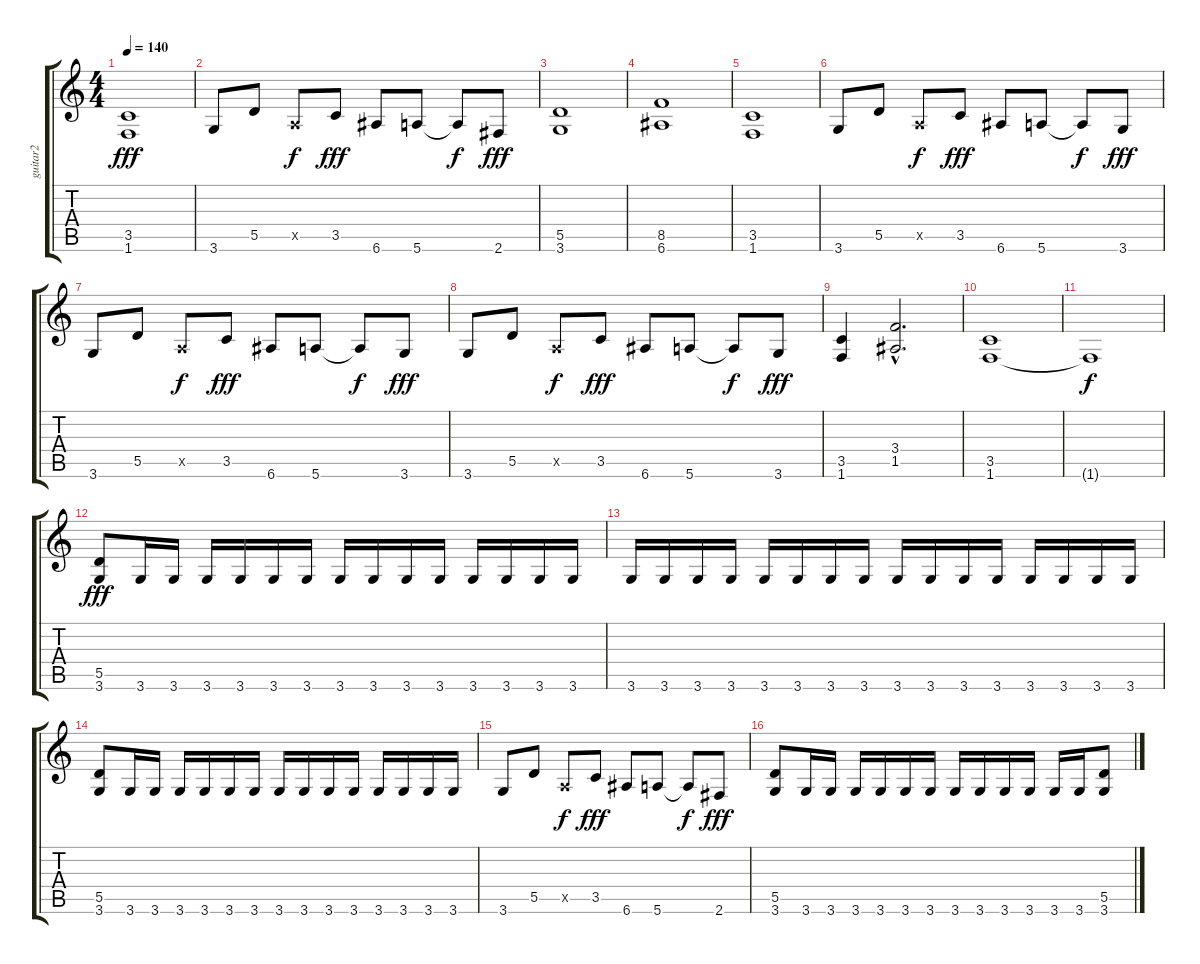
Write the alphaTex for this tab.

\track ("guitar2" "guitar2") {instrument distortionguitar}
\staff {score tabs}
\tuning (E4 B3 G3 D3 A2 E2) {hide}
\ts (4 4)
\tempo 140
\clef g2
\ks c
(3.5 1.6).1{dy fff} |
3.6.8 5.5.8 0.5{x}.8{dy f} 3.5.8{dy fff} 6.6.8 5.6.8 5.6{t}.8{dy f} 2.6.8{dy fff} |
(5.5 3.6).1 |
(8.5 6.6).1 |
(3.5 1.6).1 |
3.6.8 5.5.8 0.5{x}.8{dy f} 3.5.8{dy fff} 6.6.8 5.6.8 5.6{t}.8{dy f} 3.6.8{dy fff} |
3.6.8 5.5.8 0.5{x}.8{dy f} 3.5.8{dy fff} 6.6.8 5.6.8 5.6{t}.8{dy f} 3.6.8{dy fff} |
3.6.8 5.5.8 0.5{x}.8{dy f} 3.5.8{dy fff} 6.6.8 5.6.8 5.6{t}.8{dy f} 3.6.8{dy fff} |
(3.5 1.6).4 (3.4{hac} 1.5{hac}).2{d} |
(3.5 1.6).1 |
1.6{t}.1{dy f} |
(5.5 3.6).8{dy fff} 3.6.16 3.6.16 3.6.16 3.6.16 3.6.16 3.6.16 3.6.16 3.6.16 3.6.16 3.6.16 3.6.16 3.6.16 3.6.16 3.6.16 |
3.6.16 3.6.16 3.6.16 3.6.16 3.6.16 3.6.16 3.6.16 3.6.16 3.6.16 3.6.16 3.6.16 3.6.16 3.6.16 3.6.16 3.6.16 3.6.16 |
(5.5 3.6).8 3.6.16 3.6.16 3.6.16 3.6.16 3.6.16 3.6.16 3.6.16 3.6.16 3.6.16 3.6.16 3.6.16 3.6.16 3.6.16 3.6.16 |
3.6.8 5.5.8 0.5{x}.8{dy f} 3.5.8{dy fff} 6.6.8 5.6.8 5.6{t}.8{dy f} 2.6.8{dy fff} |
(5.5 3.6).8 3.6.16 3.6.16 3.6.16 3.6.16 3.6.16 3.6.16 3.6.16 3.6.16 3.6.16 3.6.16 3.6.16 3.6.16 (5.5 3.6).8
